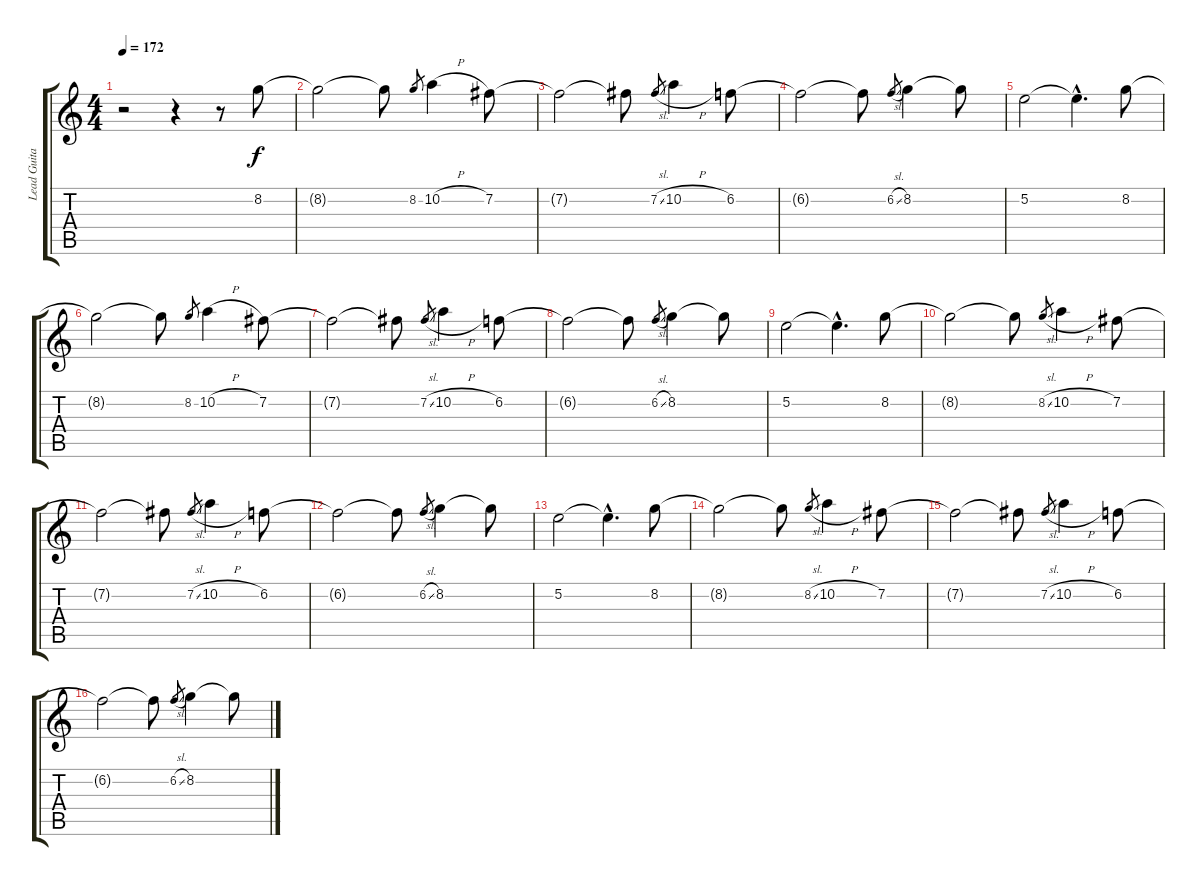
\track ("Lead Guitar 1" "Lead Guita") {instrument overdrivenguitar}
\staff {score tabs}
\tuning (E4 B3 G3 D3 A2 E2) {hide}
\ts (4 4)
\tempo 172
\clef g2
\ks c
r.2{dy ff volume 16 instrument distortionguitar} r.4 r.8 8.2.8{dy f} |
8.2{t}.2 8.2{t}.8 8.2.8{gr} 10.2{h}.4 7.2.8 |
7.2{t}.2 7.2{t}.8 7.2{sl}.8{gr} 10.2{h}.4 6.2.8 |
6.2{t}.2 6.2{t}.8 6.2{sl}.8{gr} 8.2.4 8.2{t}.8 |
5.2.2 5.2{hac t}.4{d} 8.2.8 |
8.2{t}.2 8.2{t}.8 8.2.8{gr} 10.2{h}.4 7.2.8 |
7.2{t}.2 7.2{t}.8 7.2{sl}.8{gr} 10.2{h}.4 6.2.8 |
6.2{t}.2 6.2{t}.8 6.2{sl}.8{gr} 8.2.4 8.2{t}.8 |
5.2.2 5.2{hac t}.4{d} 8.2.8 |
8.2{t}.2 8.2{t}.8 8.2{sl}.8{gr} 10.2{h}.4 7.2.8 |
7.2{t}.2 7.2{t}.8 7.2{sl}.8{gr} 10.2{h}.4 6.2.8 |
6.2{t}.2 6.2{t}.8 6.2{sl}.8{gr} 8.2.4 8.2{t}.8 |
5.2.2 5.2{hac t}.4{d} 8.2.8 |
8.2{t}.2 8.2{t}.8 8.2{sl}.8{gr} 10.2{h}.4 7.2.8 |
7.2{t}.2 7.2{t}.8 7.2{sl}.8{gr} 10.2{h}.4 6.2.8 |
6.2{t}.2 6.2{t}.8 6.2{sl}.8{gr} 8.2.4 8.2{t}.8
